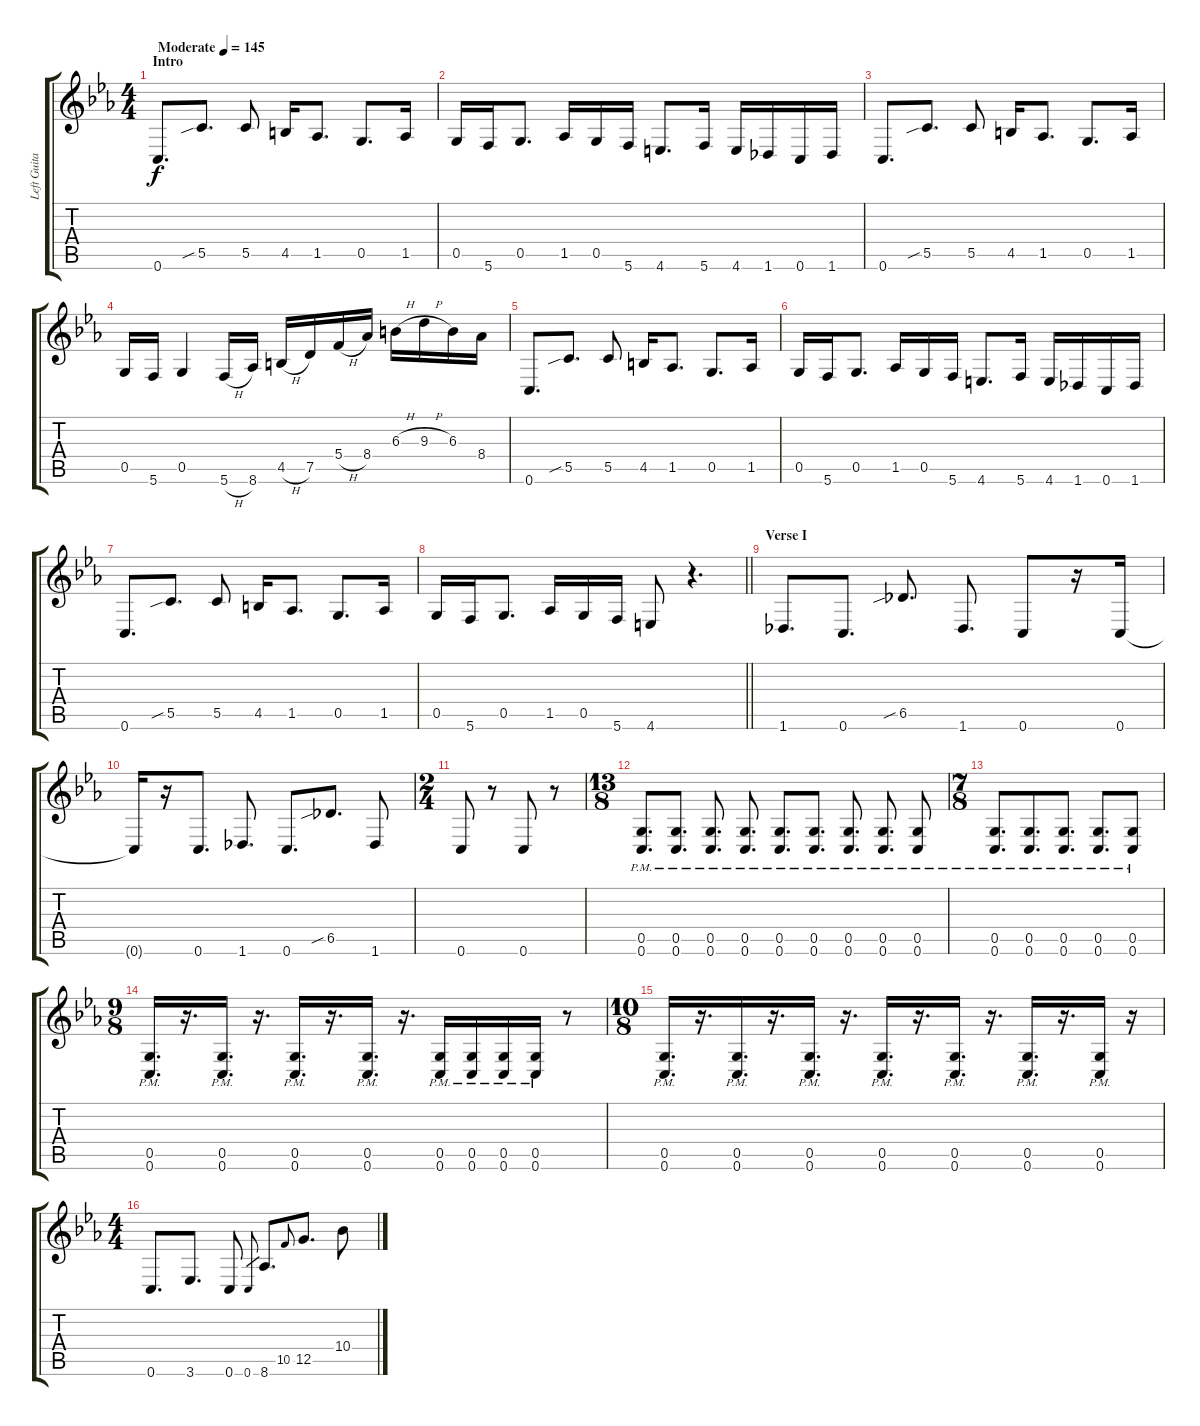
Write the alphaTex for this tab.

\track ("Left Guitar" "Left Guita") {instrument overdrivenguitar}
\staff {score tabs}
\tuning (D4 A3 F3 C3 G2 C2) {hide}
\ts (4 4)
\section ("" "Intro")
\tempo (145 "Moderate")
\clef g2
\ks eb
0.6.8{d dy f instrument overdrivenguitar} 5.5{sib}.8{d} 5.5.8 4.5.16 1.5.8{d} 0.5.8{d} 1.5.16 |
0.5.16 5.6.16 0.5.8{d} 1.5.16 0.5.16 5.6.16 4.6.8{d} 5.6.16 4.6.16 1.6.16 0.6.16 1.6.16 |
0.6.8{d} 5.5{sib}.8{d} 5.5.8 4.5.16 1.5.8{d} 0.5.8{d} 1.5.16 |
0.5.16 5.6.16 0.5.4 5.6{h}.16 8.6.16 4.5{h}.16 7.5.16 5.4{h}.16 8.4.16 6.3{h}.16 9.3{h}.16 6.3.16 8.4.16 |
0.6.8{d} 5.5{sib}.8{d} 5.5.8 4.5.16 1.5.8{d} 0.5.8{d} 1.5.16 |
0.5.16 5.6.16 0.5.8{d} 1.5.16 0.5.16 5.6.16 4.6.8{d} 5.6.16 4.6.16 1.6.16 0.6.16 1.6.16 |
0.6.8{d} 5.5{sib}.8{d} 5.5.8 4.5.16 1.5.8{d} 0.5.8{d} 1.5.16 |
\barLineRight lightlight
0.5.16 5.6.16 0.5.8{d} 1.5.16 0.5.16 5.6.16 4.6.8 r.4{d} |
\section ("" "Verse I")
1.6.8{d} 0.6.8{d} 6.5{sib}.8{d} 1.6.8{d} 0.6.8 r.16 0.6.16 |
0.6{t}.16 r.16 0.6.8{d} 1.6.8{d} 0.6.8{d} 6.5{sib}.8{d} 1.6.8 |
\ts (2 4)
0.6.8 r.8 0.6.8 r.8 |
\ts (13 8)
(0.5{pm} 0.6{pm}).8{d} (0.5{pm} 0.6{pm}).8{d} (0.5{pm} 0.6{pm}).8{d} (0.5{pm} 0.6{pm}).8{d} (0.5{pm} 0.6{pm}).8{d} (0.5{pm} 0.6{pm}).8{d} (0.5{pm} 0.6{pm}).8{d} (0.5{pm} 0.6{pm}).8{d} (0.5{pm} 0.6{pm}).8 |
\ts (7 8)
(0.5{pm} 0.6{pm}).8{d} (0.5{pm} 0.6{pm}).8{d} (0.5{pm} 0.6{pm}).8{d} (0.5{pm} 0.6{pm}).8{d} (0.5{pm} 0.6{pm}).8 |
\ts (9 8)
(0.5{pm} 0.6{pm}).16{d} r.16{d} (0.5{pm} 0.6{pm}).16{d} r.16{d} (0.5{pm} 0.6{pm}).16{d} r.16{d} (0.5{pm} 0.6{pm}).16{d} r.16{d} (0.5{pm} 0.6{pm}).16 (0.5{pm} 0.6{pm}).16 (0.5{pm} 0.6{pm}).16 (0.5{pm} 0.6{pm}).16 r.8 |
\ts (10 8)
(0.5{pm} 0.6{pm}).16{d} r.16{d} (0.5{pm} 0.6{pm}).16{d} r.16{d} (0.5{pm} 0.6{pm}).16{d} r.16{d} (0.5{pm} 0.6{pm}).16{d} r.16{d} (0.5{pm} 0.6{pm}).16{d} r.16{d} (0.5{pm} 0.6{pm}).16{d} r.16{d} (0.5{pm} 0.6{pm}).16 r.16 |
\ts (4 4)
0.6.8{d} 3.6.8{d} 0.6.8 0.6.8{gr} 8.6.8{d} 10.5.8{gr onbeat} 12.5.8{d} 10.4.8
